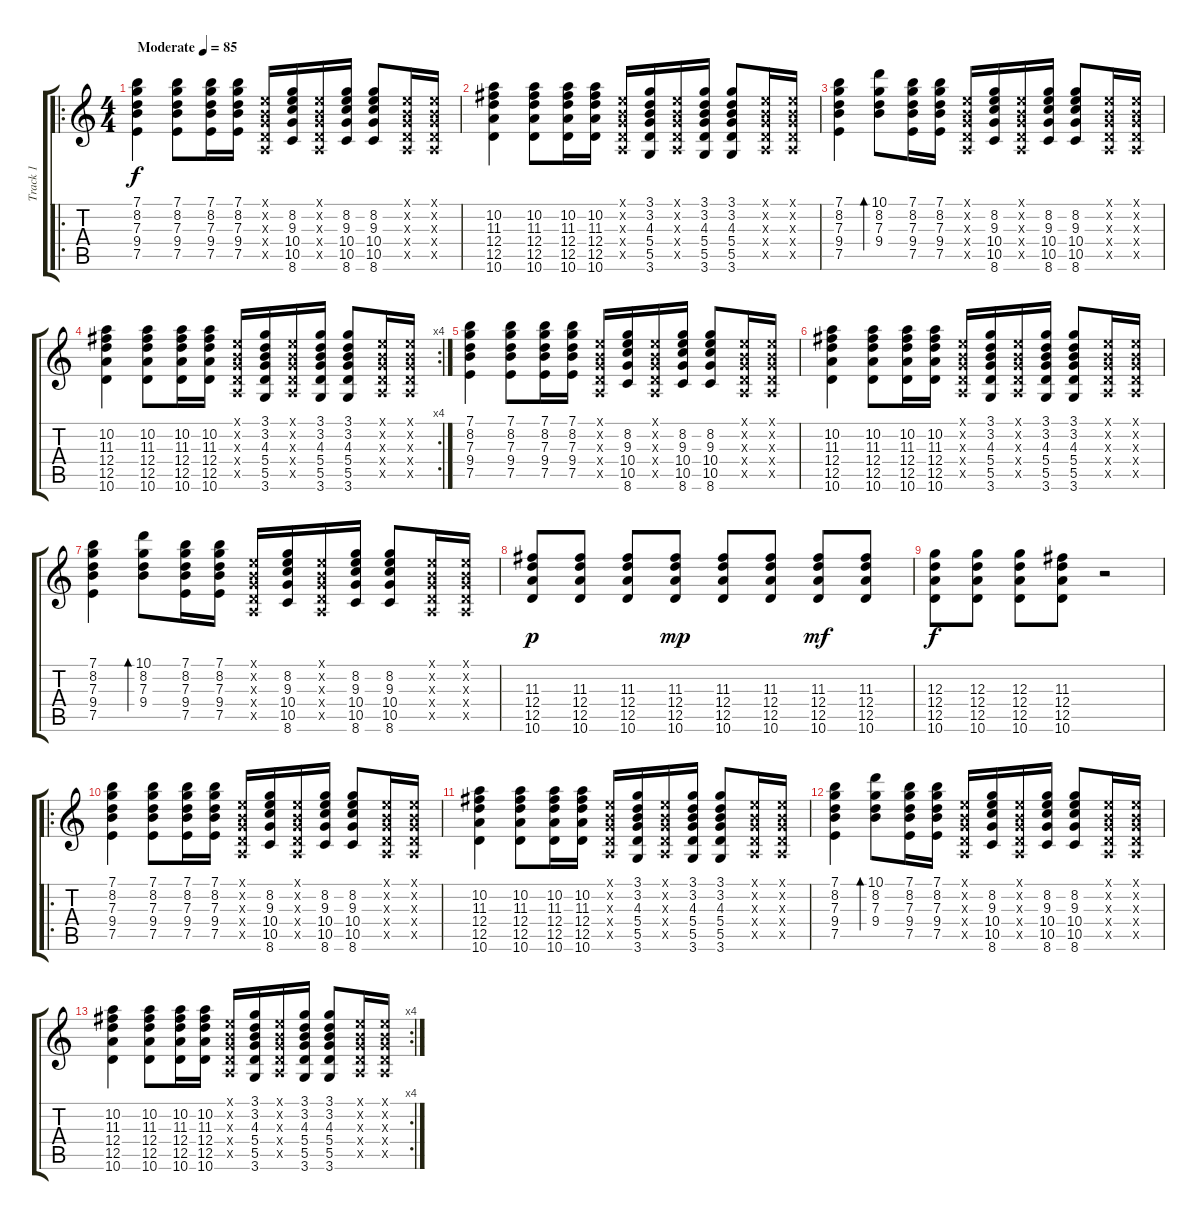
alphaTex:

\track ("Track 1" "Track 1") {instrument acousticguitarsteel}
\staff {score tabs}
\tuning (E4 B3 G3 D3 A2 E2) {hide}
\ro
\ts (4 4)
\tempo (85 "Moderate")
\clef g2
\ks c
(7.1 8.2 7.3 9.4 7.5).4{dy f instrument acousticguitarsteel} (7.1 8.2 7.3 9.4 7.5).8 (7.1 8.2 7.3 9.4 7.5).16 (7.1 8.2 7.3 9.4 7.5).16 (0.1{x} 0.2{x} 0.3{x} 0.4{x} 0.5{x}).16 (8.2 9.3 10.4 10.5 8.6).16 (0.1{x} 0.2{x} 0.3{x} 0.4{x} 0.5{x}).16 (8.2 9.3 10.4 10.5 8.6).16 (8.2 9.3 10.4 10.5 8.6).8 (0.1{x} 0.2{x} 0.3{x} 0.4{x} 0.5{x}).16 (0.1{x} 0.2{x} 0.3{x} 0.4{x} 0.5{x}).16 |
(10.2 11.3 12.4 12.5 10.6).4 (10.2 11.3 12.4 12.5 10.6).8 (10.2 11.3 12.4 12.5 10.6).16 (10.2 11.3 12.4 12.5 10.6).16 (0.1{x} 0.2{x} 0.3{x} 0.4{x} 0.5{x}).16 (3.1 3.2 4.3 5.4 5.5 3.6).16 (0.1{x} 0.2{x} 0.3{x} 0.4{x} 0.5{x}).16 (3.1 3.2 4.3 5.4 5.5 3.6).16 (3.1 3.2 4.3 5.4 5.5 3.6).8 (0.1{x} 0.2{x} 0.3{x} 0.4{x} 0.5{x}).16 (0.1{x} 0.2{x} 0.3{x} 0.4{x} 0.5{x}).16 |
(7.1 8.2 7.3 9.4 7.5).4 (10.1 8.2 7.3 9.4).8{bd 480} (7.1 8.2 7.3 9.4 7.5).16 (7.1 8.2 7.3 9.4 7.5).16 (0.1{x} 0.2{x} 0.3{x} 0.4{x} 0.5{x}).16 (8.2 9.3 10.4 10.5 8.6).16 (0.1{x} 0.2{x} 0.3{x} 0.4{x} 0.5{x}).16 (8.2 9.3 10.4 10.5 8.6).16 (8.2 9.3 10.4 10.5 8.6).8 (0.1{x} 0.2{x} 0.3{x} 0.4{x} 0.5{x}).16 (0.1{x} 0.2{x} 0.3{x} 0.4{x} 0.5{x}).16 |
\rc 4
(10.2 11.3 12.4 12.5 10.6).4 (10.2 11.3 12.4 12.5 10.6).8 (10.2 11.3 12.4 12.5 10.6).16 (10.2 11.3 12.4 12.5 10.6).16 (0.1{x} 0.2{x} 0.3{x} 0.4{x} 0.5{x}).16 (3.1 3.2 4.3 5.4 5.5 3.6).16 (0.1{x} 0.2{x} 0.3{x} 0.4{x} 0.5{x}).16 (3.1 3.2 4.3 5.4 5.5 3.6).16 (3.1 3.2 4.3 5.4 5.5 3.6).8 (0.1{x} 0.2{x} 0.3{x} 0.4{x} 0.5{x}).16 (0.1{x} 0.2{x} 0.3{x} 0.4{x} 0.5{x}).16 |
(7.1 8.2 7.3 9.4 7.5).4 (7.1 8.2 7.3 9.4 7.5).8 (7.1 8.2 7.3 9.4 7.5).16 (7.1 8.2 7.3 9.4 7.5).16 (0.1{x} 0.2{x} 0.3{x} 0.4{x} 0.5{x}).16 (8.2 9.3 10.4 10.5 8.6).16 (0.1{x} 0.2{x} 0.3{x} 0.4{x} 0.5{x}).16 (8.2 9.3 10.4 10.5 8.6).16 (8.2 9.3 10.4 10.5 8.6).8 (0.1{x} 0.2{x} 0.3{x} 0.4{x} 0.5{x}).16 (0.1{x} 0.2{x} 0.3{x} 0.4{x} 0.5{x}).16 |
(10.2 11.3 12.4 12.5 10.6).4 (10.2 11.3 12.4 12.5 10.6).8 (10.2 11.3 12.4 12.5 10.6).16 (10.2 11.3 12.4 12.5 10.6).16 (0.1{x} 0.2{x} 0.3{x} 0.4{x} 0.5{x}).16 (3.1 3.2 4.3 5.4 5.5 3.6).16 (0.1{x} 0.2{x} 0.3{x} 0.4{x} 0.5{x}).16 (3.1 3.2 4.3 5.4 5.5 3.6).16 (3.1 3.2 4.3 5.4 5.5 3.6).8 (0.1{x} 0.2{x} 0.3{x} 0.4{x} 0.5{x}).16 (0.1{x} 0.2{x} 0.3{x} 0.4{x} 0.5{x}).16 |
(7.1 8.2 7.3 9.4 7.5).4 (10.1 8.2 7.3 9.4).8{bd 480} (7.1 8.2 7.3 9.4 7.5).16 (7.1 8.2 7.3 9.4 7.5).16 (0.1{x} 0.2{x} 0.3{x} 0.4{x} 0.5{x}).16 (8.2 9.3 10.4 10.5 8.6).16 (0.1{x} 0.2{x} 0.3{x} 0.4{x} 0.5{x}).16 (8.2 9.3 10.4 10.5 8.6).16 (8.2 9.3 10.4 10.5 8.6).8 (0.1{x} 0.2{x} 0.3{x} 0.4{x} 0.5{x}).16 (0.1{x} 0.2{x} 0.3{x} 0.4{x} 0.5{x}).16 |
(11.3 12.4 12.5 10.6).8{dy p} (11.3 12.4 12.5 10.6).8 (11.3 12.4 12.5 10.6).8 (11.3 12.4 12.5 10.6).8{dy mp} (11.3 12.4 12.5 10.6).8 (11.3 12.4 12.5 10.6).8 (11.3 12.4 12.5 10.6).8{dy mf} (11.3 12.4 12.5 10.6).8 |
(12.3 12.4 12.5 10.6).8{dy f} (12.3 12.4 12.5 10.6).8 (12.3 12.4 12.5 10.6).8 (11.3 12.4 12.5 10.6).8 r.2 |
\ro
(7.1 8.2 7.3 9.4 7.5).4 (7.1 8.2 7.3 9.4 7.5).8 (7.1 8.2 7.3 9.4 7.5).16 (7.1 8.2 7.3 9.4 7.5).16 (0.1{x} 0.2{x} 0.3{x} 0.4{x} 0.5{x}).16 (8.2 9.3 10.4 10.5 8.6).16 (0.1{x} 0.2{x} 0.3{x} 0.4{x} 0.5{x}).16 (8.2 9.3 10.4 10.5 8.6).16 (8.2 9.3 10.4 10.5 8.6).8 (0.1{x} 0.2{x} 0.3{x} 0.4{x} 0.5{x}).16 (0.1{x} 0.2{x} 0.3{x} 0.4{x} 0.5{x}).16 |
(10.2 11.3 12.4 12.5 10.6).4 (10.2 11.3 12.4 12.5 10.6).8 (10.2 11.3 12.4 12.5 10.6).16 (10.2 11.3 12.4 12.5 10.6).16 (0.1{x} 0.2{x} 0.3{x} 0.4{x} 0.5{x}).16 (3.1 3.2 4.3 5.4 5.5 3.6).16 (0.1{x} 0.2{x} 0.3{x} 0.4{x} 0.5{x}).16 (3.1 3.2 4.3 5.4 5.5 3.6).16 (3.1 3.2 4.3 5.4 5.5 3.6).8 (0.1{x} 0.2{x} 0.3{x} 0.4{x} 0.5{x}).16 (0.1{x} 0.2{x} 0.3{x} 0.4{x} 0.5{x}).16 |
(7.1 8.2 7.3 9.4 7.5).4 (10.1 8.2 7.3 9.4).8{bd 480} (7.1 8.2 7.3 9.4 7.5).16 (7.1 8.2 7.3 9.4 7.5).16 (0.1{x} 0.2{x} 0.3{x} 0.4{x} 0.5{x}).16 (8.2 9.3 10.4 10.5 8.6).16 (0.1{x} 0.2{x} 0.3{x} 0.4{x} 0.5{x}).16 (8.2 9.3 10.4 10.5 8.6).16 (8.2 9.3 10.4 10.5 8.6).8 (0.1{x} 0.2{x} 0.3{x} 0.4{x} 0.5{x}).16 (0.1{x} 0.2{x} 0.3{x} 0.4{x} 0.5{x}).16 |
\rc 4
(10.2 11.3 12.4 12.5 10.6).4 (10.2 11.3 12.4 12.5 10.6).8 (10.2 11.3 12.4 12.5 10.6).16 (10.2 11.3 12.4 12.5 10.6).16 (0.1{x} 0.2{x} 0.3{x} 0.4{x} 0.5{x}).16 (3.1 3.2 4.3 5.4 5.5 3.6).16 (0.1{x} 0.2{x} 0.3{x} 0.4{x} 0.5{x}).16 (3.1 3.2 4.3 5.4 5.5 3.6).16 (3.1 3.2 4.3 5.4 5.5 3.6).8 (0.1{x} 0.2{x} 0.3{x} 0.4{x} 0.5{x}).16 (0.1{x} 0.2{x} 0.3{x} 0.4{x} 0.5{x}).16
